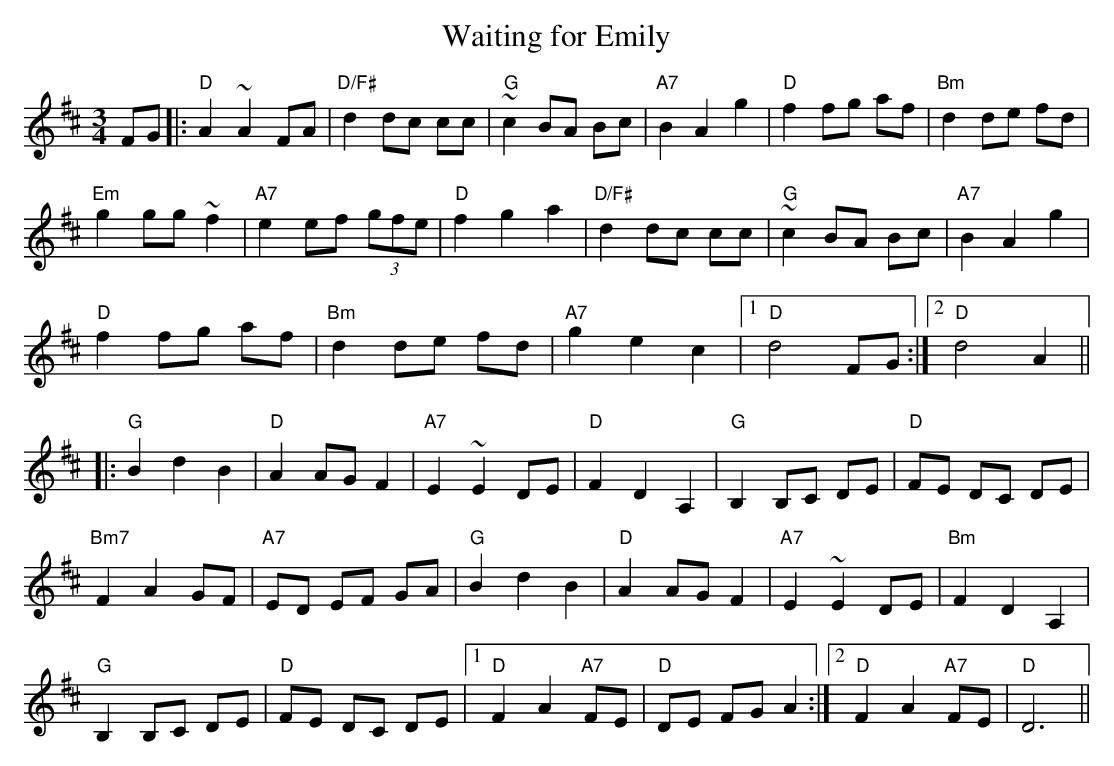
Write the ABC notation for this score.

X:1
T:Waiting for Emily
M:3/4
L:1/8
K:D
FG|:"D"A2 ~A2 FA|"D/F#"d2 dc cc|"G"~c2 BA Bc|"A7"B2 A2 g2|"D"f2 fg af|"Bm"d2 de fd|
"Em"g2 gg ~f2|"A7"e2 ef (3gfe|"D"f2 g2 a2|"D/F#"d2 dc cc|"G"~c2 BA Bc|"A7"B2 A2 g2|
"D"f2 fg af|"Bm"d2 de fd|"A7"g2 e2 c2|[1"D"d4 FG:|[2"D"d4 A2||
|:"G"B2 d2 B2|"D"A2 AG F2|"A7"E2 ~E2 DE|"D"F2 D2 A,2|"G"B,2 B,C DE|"D"FE DC DE|
"Bm7"F2 A2 GF|"A7"ED EF GA|"G"B2 d2 B2|"D"A2 AG F2|"A7"E2 ~E2 DE|"Bm"F2 D2 A,2|
"G"B,2 B,C DE|"D"FE DC DE|[1"D"F2 A2 "A7"FE|"D"DE FG A2:|[2"D"F2 A2 "A7"FE|"D"D6||
